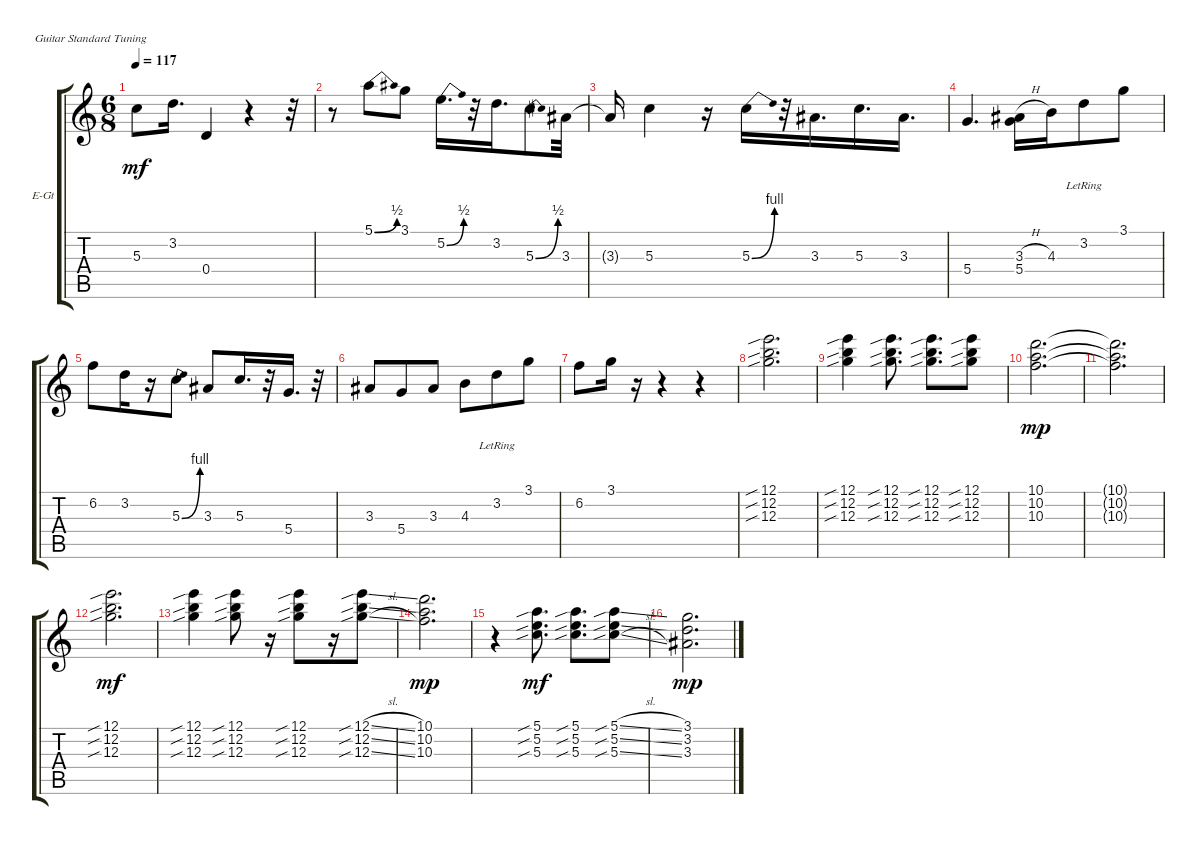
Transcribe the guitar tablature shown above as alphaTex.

\defaultSystemsLayout 4
\bracketExtendMode groupsimilarinstruments
\firstSystemTrackNameOrientation horizontal
\otherSystemsTrackNameOrientation horizontal
\track ("Electric Guitar" "E-Gt") {instrument electricguitarclean}
\staff {score tabs}
\tuning (E4 B3 G3 D3 A2 E2)
\ts (6 8)
\tempo 117
\clef g2
\ks c
5.3.8{dy mf} 3.2.16{d} 0.4.4 r.4 r.32 |
r.8 5.1{be (bend 0 0 15.6 2)}.8 3.1.8 5.2{be (bend 0 0 37.199999999999996 2)}.16{d} r.32 3.2.16{d} 5.3{be (bend 0 0 25.8 2)}.8 3.3.32 |
3.3{t}.16 5.3.4 r.16 5.3{be (bend 0 0 16.8 4)}.16 r.32 3.3.16{d} 5.3.16{d} 3.3.16{d} |
5.4.4{d} (5.4 3.3{h}).16 4.3.16 3.2{lr}.8 3.1.8 |
6.2.8 3.2.16 r.16 5.3{be (bend 0 0 15 4)}.8 3.3.8 5.3.16{d} r.32 5.4.16{d} r.32 |
3.3.8 5.4.8 3.3.8 4.3.8 3.2{lr}.8 3.1.8 |
6.2.8 3.1.16 r.16 r.4 r.4 |
(12.1{sib} 12.2{sib} 12.3{sib}).2{d} |
(12.1{sib} 12.2{sib} 12.3{sib}).4 (12.1{sib} 12.2{sib} 12.3{sib}).8{d} (12.1{sib} 12.2{sib} 12.3{sib}).8{d} (12.1{sib} 12.2{sib} 12.3{sib}).8 |
(10.1 10.2 10.3).2{d dy mp} |
(10.1{t} 10.2{t} 10.3{t}).2{d} |
(12.1{sib} 12.2{sib} 12.3{sib}).2{d dy mf} |
(12.1{sib} 12.2{sib} 12.3{sib}).4 (12.1{sib} 12.2{sib} 12.3{sib}).8 r.16 (12.1{sib} 12.2{sib} 12.3{sib}).8 r.16 (12.1{sib sl} 12.2{sib sl} 12.3{sib sl}).8 |
(10.1 10.2 10.3).2{d dy mp} |
r.4 (5.1{sib} 5.2{sib} 5.3{sib}).8{d dy mf} (5.1{sib} 5.2{sib} 5.3{sib}).8{d} (5.1{sib sl} 5.2{sib sl} 5.3{sib sl}).8 |
(3.1 3.2 3.3).2{d dy mp}
